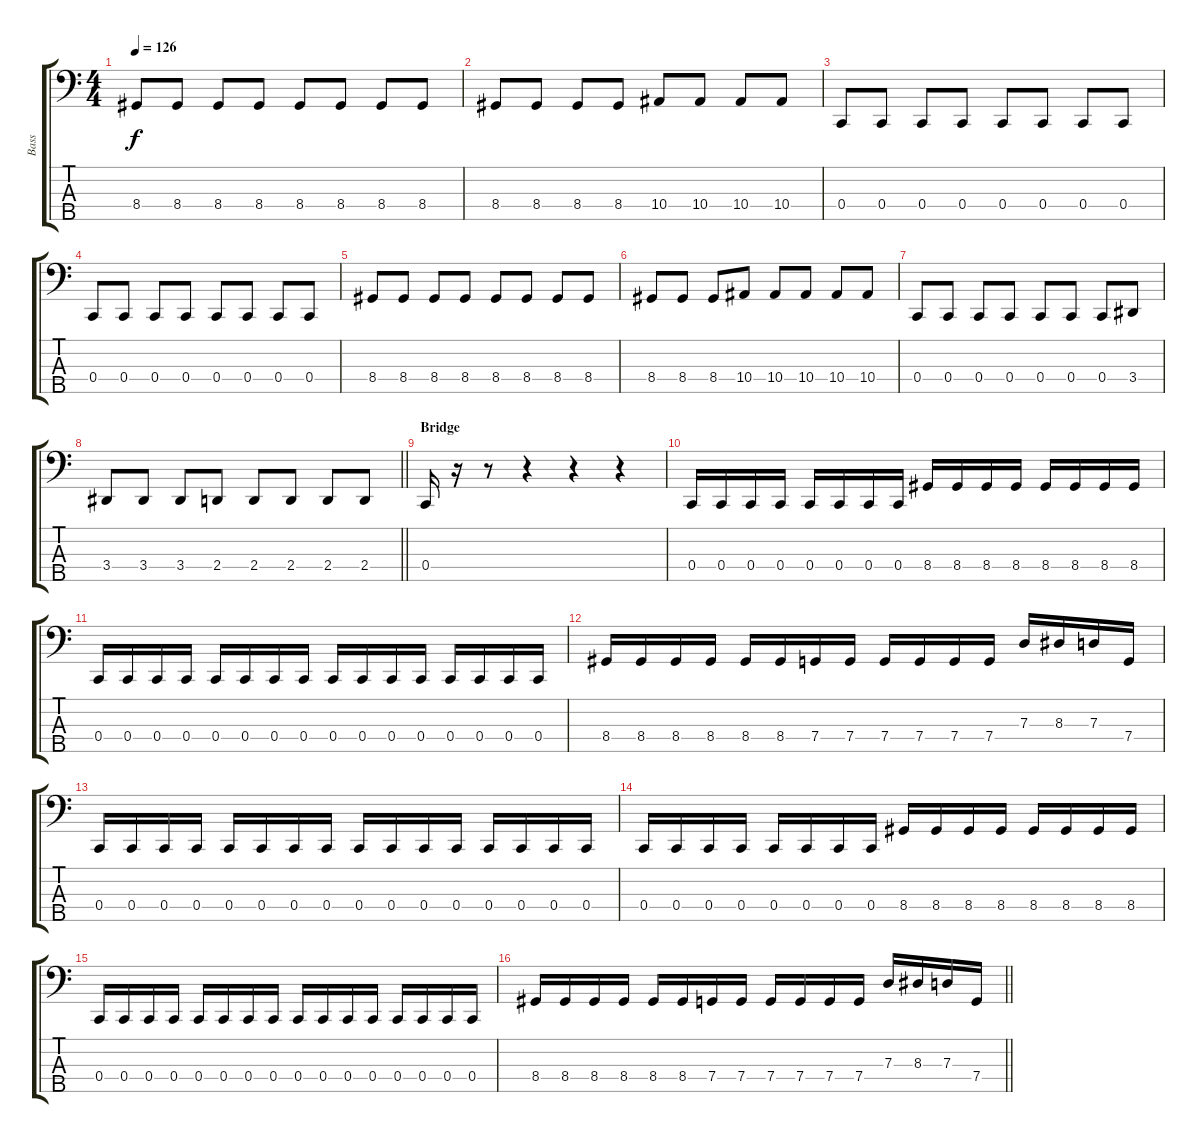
\track ("Bass" "Bass") {instrument electricbasspick}
\staff {score tabs}
\tuning (F2 C2 G1 C1 A0) {hide}
\ts (4 4)
\tempo 126
\clef f4
\ks c
8.4.8{dy f} 8.4.8 8.4.8 8.4.8 8.4.8 8.4.8 8.4.8 8.4.8 |
8.4.8 8.4.8 8.4.8 8.4.8 10.4.8 10.4.8 10.4.8 10.4.8 |
0.4.8 0.4.8 0.4.8 0.4.8 0.4.8 0.4.8 0.4.8 0.4.8 |
0.4.8 0.4.8 0.4.8 0.4.8 0.4.8 0.4.8 0.4.8 0.4.8 |
8.4.8 8.4.8 8.4.8 8.4.8 8.4.8 8.4.8 8.4.8 8.4.8 |
8.4.8 8.4.8 8.4.8 10.4.8 10.4.8 10.4.8 10.4.8 10.4.8 |
0.4.8 0.4.8 0.4.8 0.4.8 0.4.8 0.4.8 0.4.8 3.4.8 |
\barLineRight lightlight
3.4.8 3.4.8 3.4.8 2.4.8 2.4.8 2.4.8 2.4.8 2.4.8 |
\section ("" "Bridge")
0.4.16 r.16 r.8 r.4 r.4 r.4 |
0.4.16 0.4.16 0.4.16 0.4.16 0.4.16 0.4.16 0.4.16 0.4.16 8.4.16 8.4.16 8.4.16 8.4.16 8.4.16 8.4.16 8.4.16 8.4.16 |
0.4.16 0.4.16 0.4.16 0.4.16 0.4.16 0.4.16 0.4.16 0.4.16 0.4.16 0.4.16 0.4.16 0.4.16 0.4.16 0.4.16 0.4.16 0.4.16 |
8.4.16 8.4.16 8.4.16 8.4.16 8.4.16 8.4.16 7.4.16 7.4.16 7.4.16 7.4.16 7.4.16 7.4.16 7.3.16 8.3.16 7.3.16 7.4.16 |
0.4.16 0.4.16 0.4.16 0.4.16 0.4.16 0.4.16 0.4.16 0.4.16 0.4.16 0.4.16 0.4.16 0.4.16 0.4.16 0.4.16 0.4.16 0.4.16 |
0.4.16 0.4.16 0.4.16 0.4.16 0.4.16 0.4.16 0.4.16 0.4.16 8.4.16 8.4.16 8.4.16 8.4.16 8.4.16 8.4.16 8.4.16 8.4.16 |
0.4.16 0.4.16 0.4.16 0.4.16 0.4.16 0.4.16 0.4.16 0.4.16 0.4.16 0.4.16 0.4.16 0.4.16 0.4.16 0.4.16 0.4.16 0.4.16 |
\barLineRight lightlight
8.4.16 8.4.16 8.4.16 8.4.16 8.4.16 8.4.16 7.4.16 7.4.16 7.4.16 7.4.16 7.4.16 7.4.16 7.3.16 8.3.16 7.3.16 7.4.16
